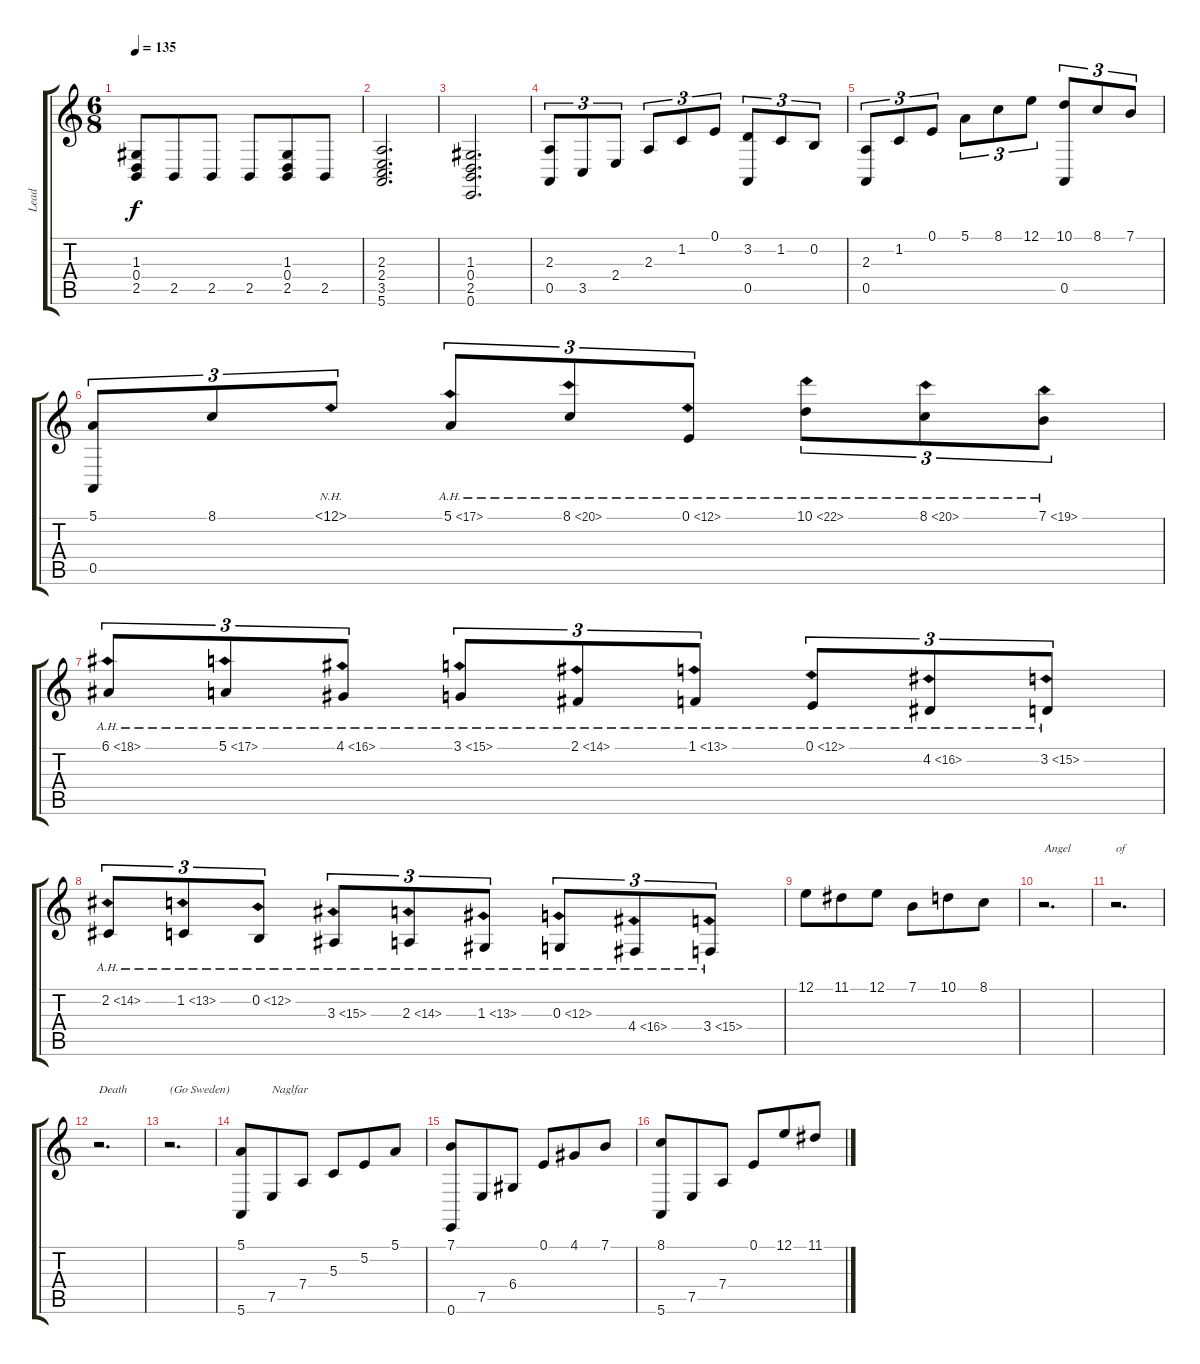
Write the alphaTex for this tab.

\track ("Lead" "Lead") {instrument churchorgan}
\staff {score tabs}
\tuning (E4 B3 G3 D3 A2 E2) {hide}
\ts (6 8)
\tempo 135
\clef g2
\ks c
(1.3 0.4 2.5).8{dy f} 2.5.8 2.5.8 2.5.8 (1.3 0.4 2.5).8 2.5.8 |
(2.3 2.4 3.5 5.6).2{d} |
(1.3 0.4 2.5 0.6).2{d} |
(2.3 0.5).8{tu (3 2)} 3.5.8{tu (3 2)} 2.4.8{tu (3 2)} 2.3.8{tu (3 2)} 1.2.8{tu (3 2)} 0.1.8{tu (3 2)} (3.2 0.5).8{tu (3 2)} 1.2.8{tu (3 2)} 0.2.8{tu (3 2)} |
(2.3 0.5).8{tu (3 2)} 1.2.8{tu (3 2)} 0.1.8{tu (3 2)} 5.1.8{tu (3 2)} 8.1.8{tu (3 2)} 12.1.8{tu (3 2)} (10.1 0.5).8{tu (3 2)} 8.1.8{tu (3 2)} 7.1.8{tu (3 2)} |
(5.1 0.5).8{tu (3 2)} 8.1.8{tu (3 2)} 12.1{nh}.8{tu (3 2)} 5.1{ah 12}.8{tu (3 2)} 8.1{ah 12}.8{tu (3 2)} 0.1{ah 12}.8{tu (3 2)} 10.1{ah 12}.8{tu (3 2)} 8.1{ah 12}.8{tu (3 2)} 7.1{ah 12}.8{tu (3 2)} |
6.1{ah 12}.8{tu (3 2)} 5.1{ah 12}.8{tu (3 2)} 4.1{ah 12}.8{tu (3 2)} 3.1{ah 12}.8{tu (3 2)} 2.1{ah 12}.8{tu (3 2)} 1.1{ah 12}.8{tu (3 2)} 0.1{ah 12}.8{tu (3 2)} 4.2{ah 12}.8{tu (3 2)} 3.2{ah 12}.8{tu (3 2)} |
2.2{ah 12}.8{tu (3 2)} 1.2{ah 12}.8{tu (3 2)} 0.2{ah 12}.8{tu (3 2)} 3.3{ah 12}.8{tu (3 2)} 2.3{ah 12}.8{tu (3 2)} 1.3{ah 12}.8{tu (3 2)} 0.3{ah 12}.8{tu (3 2)} 4.4{ah 12}.8{tu (3 2)} 3.4{ah 12}.8{tu (3 2)} |
12.1.8 11.1.8 12.1.8 7.1.8 10.1.8 8.1.8 |
r.2{d txt "Angel"} |
r.2{d txt "of"} |
r.2{d txt "Death"} |
r.2{d txt "(Go Sweden)"} |
(5.1 5.6).8 7.5.8{txt "Naglfar"} 7.4.8 5.3.8 5.2.8 5.1.8 |
(7.1 0.6).8 7.5.8 6.4.8 0.1.8 4.1.8 7.1.8 |
(8.1 5.6).8 7.5.8 7.4.8 0.1.8 12.1.8 11.1.8
